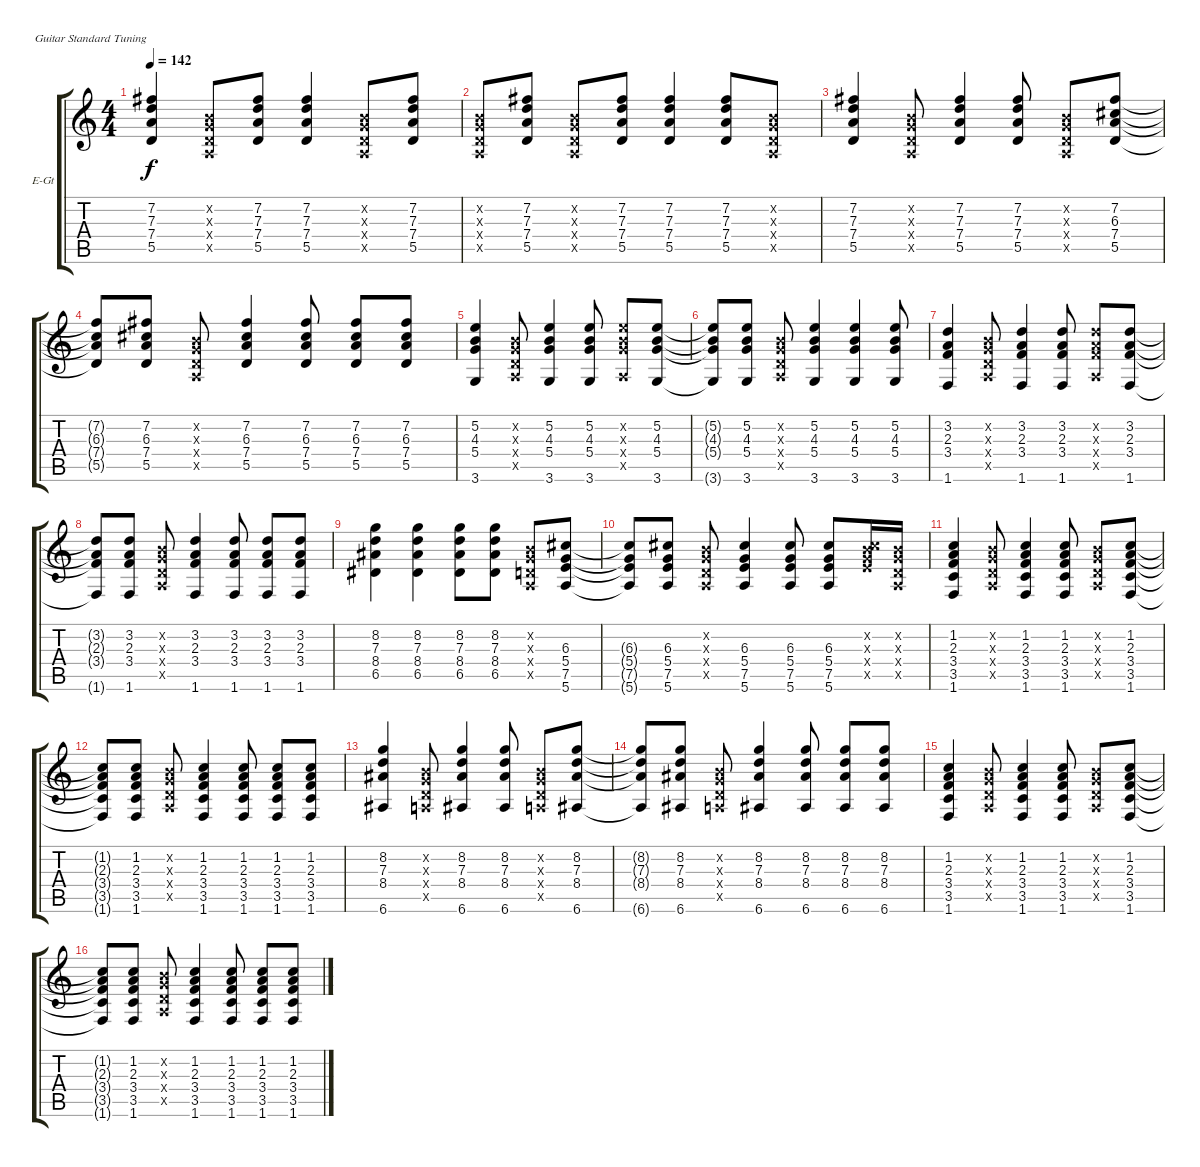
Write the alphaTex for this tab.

\bracketExtendMode groupsimilarinstruments
\firstSystemTrackNameOrientation horizontal
\otherSystemsTrackNameOrientation horizontal
\track ("Gitar B" "E-Gt") {instrument electricguitarclean}
\staff {score tabs}
\tuning (E4 B3 G3 D3 A2 E2)
\ts (4 4)
\tempo 142
\clef g2
\ks c
(7.2 7.3 7.4 5.5).4{dy f} (0.2{x} 0.3{x} 0.4{x} 0.5{x}).8 (7.2 7.3 7.4 5.5).8 (7.2 7.3 7.4 5.5).4 (0.2{x} 0.3{x} 0.4{x} 0.5{x}).8 (7.2 7.3 7.4 5.5).8 |
(0.2{x} 0.3{x} 0.4{x} 0.5{x}).8 (7.2 7.3 7.4 5.5).8 (0.2{x} 0.3{x} 0.4{x} 0.5{x}).8 (7.2 7.3 7.4 5.5).8 (7.2 7.3 7.4 5.5).4 (7.2 7.3 7.4 5.5).8 (0.2{x} 0.3{x} 0.4{x} 0.5{x}).8 |
(7.2 7.3 7.4 5.5).4 (0.2{x} 0.3{x} 0.4{x} 0.5{x}).8 (7.2 7.3 7.4 5.5).4 (7.2 7.3 7.4 5.5).8 (0.2{x} 0.3{x} 0.4{x} 0.5{x}).8 (7.2 6.3 7.4 5.5).8 |
(7.2{t} 6.3{t} 7.4{t} 5.5{t}).8 (7.2 6.3 7.4 5.5).8 (0.2{x} 0.3{x} 0.4{x} 0.5{x}).8 (7.2 6.3 7.4 5.5).4 (7.2 6.3 7.4 5.5).8 (7.2 6.3 7.4 5.5).8 (7.2 6.3 7.4 5.5).8 |
(5.2 4.3 5.4 3.6).4 (0.2{x} 0.3{x} 0.4{x} 0.5{x}).8 (5.2 4.3 5.4 3.6).4 (5.2 4.3 5.4 3.6).8 (5.2{x} 4.3{x} 5.4{x} 0.5{x}).8 (5.2 4.3 5.4 3.6).8 |
(5.2{t} 4.3{t} 5.4{t} 3.6{t}).8 (5.2 4.3 5.4 3.6).8 (0.2{x} 0.3{x} 0.4{x} 0.5{x}).8 (5.2 4.3 5.4 3.6).4 (5.2 4.3 5.4 3.6).4 (5.2 4.3 5.4 3.6).8 |
(3.2 2.3 3.4 1.6).4 (0.2{x} 0.3{x} 0.4{x} 0.5{x}).8 (3.2 2.3 3.4 1.6).4 (3.2 2.3 3.4 1.6).8 (3.2{x} 2.3{x} 3.4{x} 0.5{x}).8 (3.2 2.3 3.4 1.6).8 |
(3.2{t} 2.3{t} 3.4{t} 1.6{t}).8 (3.2 2.3 3.4 1.6).8 (0.2{x} 0.3{x} 0.4{x} 0.5{x}).8 (3.2 2.3 3.4 1.6).4 (3.2 2.3 3.4 1.6).8 (3.2 2.3 3.4 1.6).8 (3.2 2.3 3.4 1.6).8 |
(8.2 7.3 8.4 6.5).4 (8.2 7.3 8.4 6.5).4 (8.2 7.3 8.4 6.5).8 (8.2 7.3 8.4 6.5).8 (0.2{x} 0.3{x} 0.4{x} 0.5{x}).8 (6.3 5.4 7.5 5.6).8 |
(6.3{t} 5.4{t} 7.5{t} 5.6{t}).8 (6.3 5.4 7.5 5.6).8 (0.2{x} 0.3{x} 0.4{x} 0.5{x}).8 (6.3 5.4 7.5 5.6).4 (6.3 5.4 7.5 5.6).8 (6.3 5.4 7.5 5.6).8 (0.2{x} 6.3{x} 5.4{x} 7.5{x}).16 (0.2{x} 0.3{x} 0.4{x} 0.5{x}).16 |
(1.2 2.3 3.4 3.5 1.6).4 (0.2{x} 0.3{x} 0.4{x} 0.5{x}).8 (1.2 2.3 3.4 3.5 1.6).4 (1.2 2.3 3.4 3.5 1.6).8 (0.2{x} 0.3{x} 0.4{x} 0.5{x}).8 (1.2 2.3 3.4 3.5 1.6).8 |
(1.2{t} 2.3{t} 3.4{t} 3.5{t} 1.6{t}).8 (1.2 2.3 3.4 3.5 1.6).8 (0.2{x} 0.3{x} 0.4{x} 0.5{x}).8 (1.2 2.3 3.4 3.5 1.6).4 (1.2 2.3 3.4 3.5 1.6).8 (1.2 2.3 3.4 3.5 1.6).8 (1.2 2.3 3.4 3.5 1.6).8 |
(8.2 7.3 8.4 6.6).4 (0.2{x} 0.3{x} 0.4{x} 0.5{x}).8 (8.2 7.3 8.4 6.6).4 (8.2 7.3 8.4 6.6).8 (0.2{x} 0.3{x} 0.4{x} 0.5{x}).8 (8.2 7.3 8.4 6.6).8 |
(8.2{t} 7.3{t} 8.4{t} 6.6{t}).8 (8.2 7.3 8.4 6.6).8 (0.2{x} 0.3{x} 0.4{x} 0.5{x}).8 (8.2 7.3 8.4 6.6).4 (8.2 7.3 8.4 6.6).8 (8.2 7.3 8.4 6.6).8 (8.2 7.3 8.4 6.6).8 |
(1.2 2.3 3.4 3.5 1.6).4 (0.2{x} 0.3{x} 0.4{x} 0.5{x}).8 (1.2 2.3 3.4 3.5 1.6).4 (1.2 2.3 3.4 3.5 1.6).8 (0.2{x} 0.3{x} 0.4{x} 0.5{x}).8 (1.2 2.3 3.4 3.5 1.6).8 |
(1.2{t} 2.3{t} 3.4{t} 3.5{t} 1.6{t}).8 (1.2 2.3 3.4 3.5 1.6).8 (0.2{x} 0.3{x} 0.4{x} 0.5{x}).8 (1.2 2.3 3.4 3.5 1.6).4 (1.2 2.3 3.4 3.5 1.6).8 (1.2 2.3 3.4 3.5 1.6).8 (1.2 2.3 3.4 3.5 1.6).8
